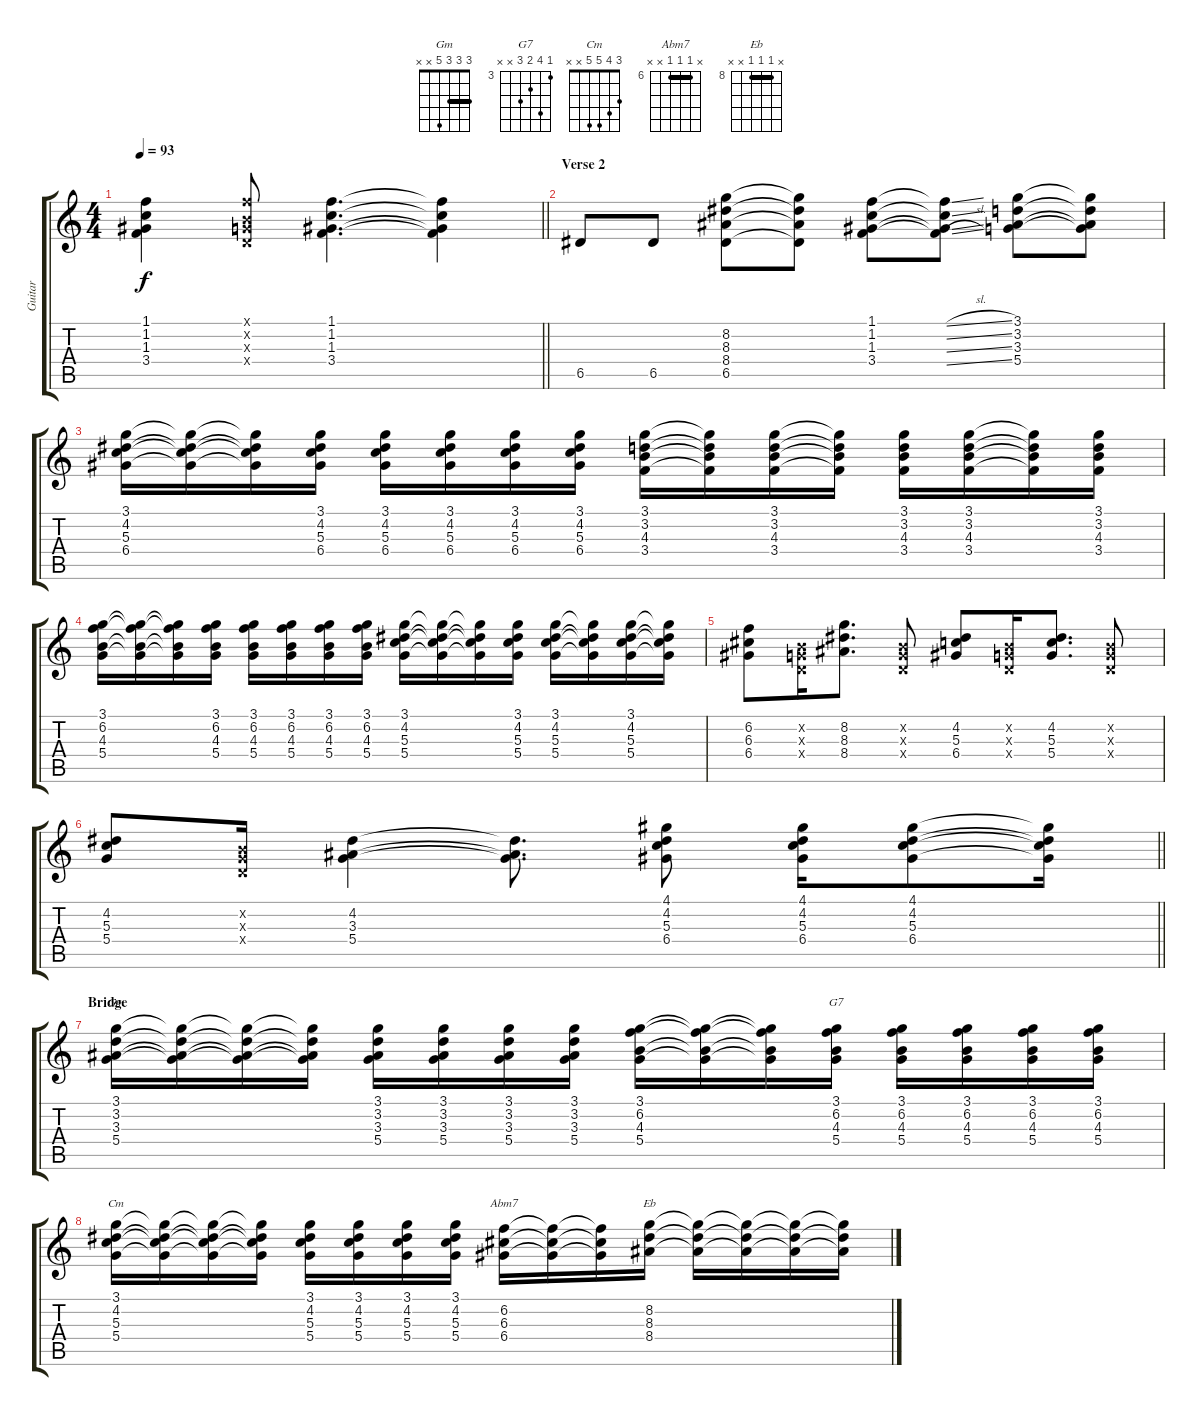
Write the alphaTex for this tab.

\track ("Guitar" "Guitar") {instrument electricguitarjazz}
\staff {score tabs}
\tuning (E4 B3 G3 D3 A2 E2) {hide}
\chord ("Gm" 3 3 3 5 x x) {barre 3}
\chord ("G7" 3 6 4 5 x x) {firstfret 3}
\chord ("Cm" 3 4 5 5 x x)
\chord ("Abm7" x 6 6 6 x x) {firstfret 6 barre 6}
\chord ("Eb" x 8 8 8 x x) {firstfret 8 barre 8}
\ts (4 4)
\tempo 93
\clef g2
\barLineRight lightlight
\ks c
(1.1 1.2 1.3 3.4).4{dy f} (1.1{x} 0.2{x} 0.3{x} 0.4{x}).8 (1.1 1.2 1.3 3.4).4{d} (1.1{t} 1.2{t} 1.3{t} 3.4{t}).4 |
\section ("" "Verse 2")
6.5.8 6.5.8 (8.2 8.3 8.4 6.5).8 (8.2{t} 8.3{t} 8.4{t} 6.5{t}).8 (1.1 1.2 1.3 3.4).8 (1.1{sl t} 1.2{sl t} 1.3{sl t} 3.4{sl t}).8 (3.1 3.2 3.3 5.4).8 (3.1{t} 3.2{t} 3.3{t} 5.4{t}).8 |
(3.1 4.2 5.3 6.4).16 (3.1{t} 4.2{t} 5.3{t} 6.4{t}).16 (3.1{t} 4.2{t} 5.3{t} 6.4{t}).16 (3.1 4.2 5.3 6.4).16 (3.1 4.2 5.3 6.4).16 (3.1 4.2 5.3 6.4).16 (3.1 4.2 5.3 6.4).16 (3.1 4.2 5.3 6.4).16 (3.1 3.2 4.3 3.4).16 (3.1{t} 3.2{t} 4.3{t} 3.4{t}).16 (3.1 3.2 4.3 3.4).16 (3.1{t} 3.2{t} 4.3{t} 3.4{t}).16 (3.1 3.2 4.3 3.4).16 (3.1 3.2 4.3 3.4).16 (3.1{t} 3.2{t} 4.3{t} 3.4{t}).16 (3.1 3.2 4.3 3.4).16 |
(3.1 6.2 4.3 5.4).16 (3.1{t} 6.2{t} 4.3{t} 5.4{t}).16 (3.1{t} 6.2{t} 4.3{t} 5.4{t}).16 (3.1 6.2 4.3 5.4).16 (3.1 6.2 4.3 5.4).16 (3.1 6.2 4.3 5.4).16 (3.1 6.2 4.3 5.4).16 (3.1 6.2 4.3 5.4).16 (3.1 4.2 5.3 5.4).16 (3.1{t} 4.2{t} 5.3{t} 5.4{t}).16 (3.1{t} 4.2{t} 5.3{t} 5.4{t}).16 (3.1 4.2 5.3 5.4).16 (3.1 4.2 5.3 5.4).16 (3.1{t} 4.2{t} 5.3{t} 5.4{t}).16 (3.1 4.2 5.3 5.4).16 (3.1{t} 4.2{t} 5.3{t} 5.4{t}).16 |
(6.2 6.3 6.4).8 (0.2{x} 0.3{x} 0.4{x}).16 (8.2 8.3 8.4).8{d} (0.2{x} 0.3{x} 0.4{x}).8 (4.2 5.3 6.4).8 (0.2{x} 0.3{x} 0.4{x}).16 (4.2 5.3 5.4).8{d} (0.2{x} 0.3{x} 0.4{x}).8 |
\barLineRight lightlight
(4.2 5.3 5.4).8 (0.2{x} 0.3{x} 0.4{x}).16 (4.2 3.3 5.4).4 (4.2{t} 3.3{t} 5.4{t}).8{d} (4.1 4.2 5.3 6.4).8 (4.1 4.2 5.3 6.4).16 (4.1 4.2 5.3 6.4).8 (4.1{t} 4.2{t} 5.3{t} 6.4{t}).16 |
\section ("" "Bridge")
(3.1 3.2 3.3 5.4).16{ch "Gm"} (3.1{t} 3.2{t} 3.3{t} 5.4{t}).16 (3.1{t} 3.2{t} 3.3{t} 5.4{t}).16 (3.1{t} 3.2{t} 3.3{t} 5.4{t}).16 (3.1 3.2 3.3 5.4).16 (3.1 3.2 3.3 5.4).16 (3.1 3.2 3.3 5.4).16 (3.1 3.2 3.3 5.4).16 (3.1 6.2 4.3 5.4).16 (3.1{t} 6.2{t} 4.3{t} 5.4{t}).16 (3.1{t} 6.2{t} 4.3{t} 5.4{t}).16 (3.1 6.2 4.3 5.4).16{ch "G7"} (3.1 6.2 4.3 5.4).16 (3.1 6.2 4.3 5.4).16 (3.1 6.2 4.3 5.4).16 (3.1 6.2 4.3 5.4).16 |
(3.1 4.2 5.3 5.4).16{ch "Cm"} (3.1{t} 4.2{t} 5.3{t} 5.4{t}).16 (3.1{t} 4.2{t} 5.3{t} 5.4{t}).16 (3.1{t} 4.2{t} 5.3{t} 5.4{t}).16 (3.1 4.2 5.3 5.4).16 (3.1 4.2 5.3 5.4).16 (3.1 4.2 5.3 5.4).16 (3.1 4.2 5.3 5.4).16 (6.2 6.3 6.4).16{ch "Abm7"} (6.2{t} 6.3{t} 6.4{t}).16 (6.2{t} 6.3{t} 6.4{t}).16 (8.2 8.3 8.4).16{ch "Eb"} (8.2{t} 8.3{t} 8.4{t}).16 (8.2{t} 8.3{t} 8.4{t}).16 (8.2{t} 8.3{t} 8.4{t}).16 (8.2{t} 8.3{t} 8.4{t}).16
